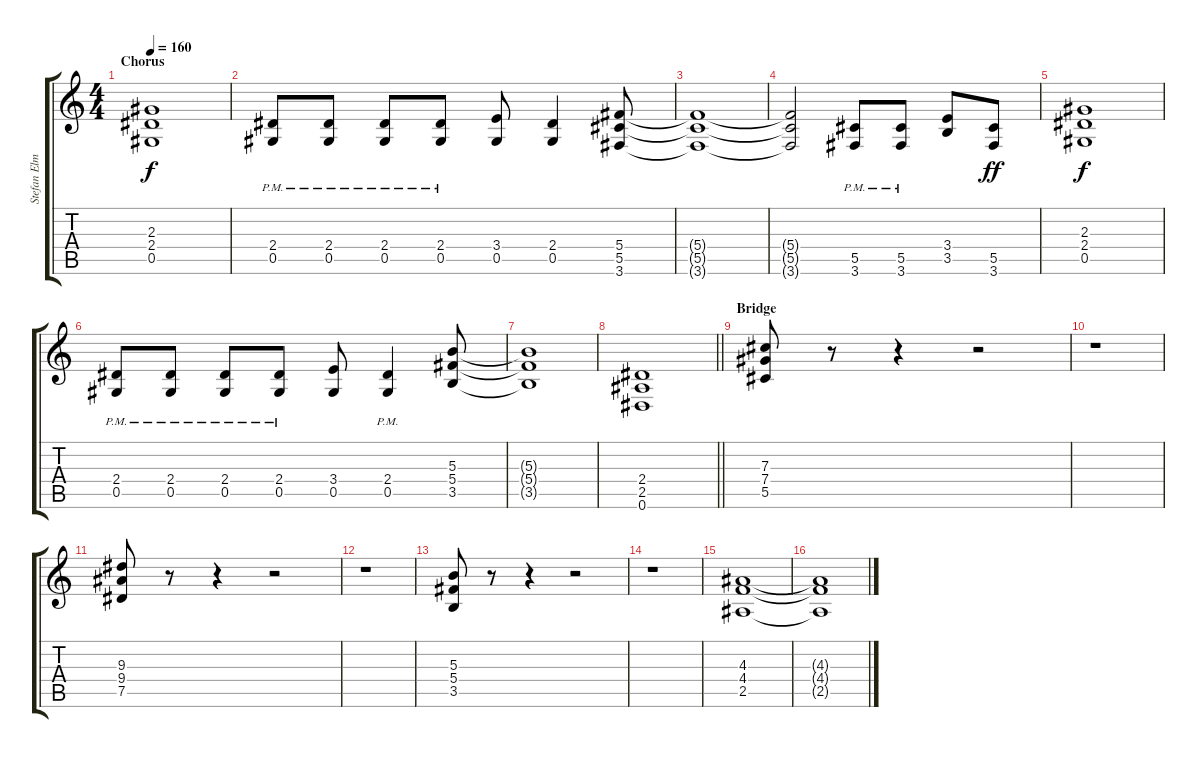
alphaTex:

\track ("Stefan Elmgren" "Stefan Elm") {instrument distortionguitar}
\staff {score tabs}
\tuning (Eb4 Bb3 Gb3 Db3 Ab2 Eb2) {hide}
\ts (4 4)
\section ("" "Chorus")
\tempo 160
\clef g2
\ks c
(2.3 2.4 0.5).1{dy f} |
(2.4 0.5{pm}).8 (2.4 0.5{pm}).8 (2.4 0.5{pm}).8 (2.4 0.5{pm}).8 (3.4 0.5).8 (2.4 0.5).4 (5.4 5.5 3.6).8 |
(5.4{t} 5.5{t} 3.6{t}).1 |
(5.4{t} 5.5{t} 3.6{t}).2 (5.5 3.6{pm}).8 (5.5 3.6{pm}).8 (3.4 3.5).8 (5.5 3.6).8{dy ff} |
(2.3 2.4 0.5).1{dy f} |
(2.4 0.5{pm}).8 (2.4 0.5{pm}).8 (2.4 0.5{pm}).8 (2.4 0.5{pm}).8 (3.4 0.5).8 (2.4 0.5{pm}).4 (5.3 5.4 3.5).8 |
(5.3{t} 5.4{t} 3.5{t}).1 |
\barLineRight lightlight
(2.4 2.5 0.6).1 |
\section ("" "Bridge")
(7.3 7.4 5.5).8 r.8 r.4 r.2 |
r.1 |
(9.3 9.4 7.5).8 r.8 r.4 r.2 |
r.1 |
(5.3 5.4 3.5).8 r.8 r.4 r.2 |
r.1 |
(4.3 4.4 2.5).1 |
(4.3{t} 4.4{t} 2.5{t}).1
